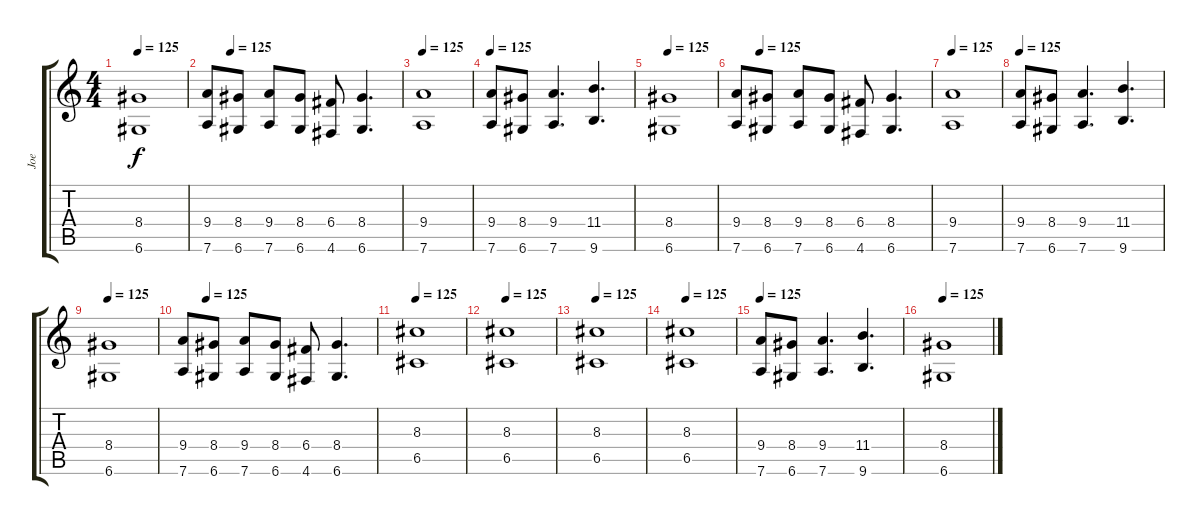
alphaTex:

\track ("Joe" "Joe") {instrument overdrivenguitar}
\staff {score tabs}
\tuning (D4 A3 F3 C3 G2 D2) {hide}
\ts (4 4)
\tempo 125
\clef g2
\ks c
(8.4 6.6).1{dy f} |
\tempo (125 0.125)
(9.4 7.6).8 (8.4 6.6).8 (9.4 7.6).8 (8.4 6.6).8 (6.4 4.6).8 (8.4 6.6).4{d} |
\tempo 125
(9.4 7.6).1 |
\tempo 125
(9.4 7.6).8 (8.4 6.6).8 (9.4 7.6).4{d} (11.4 9.6).4{d} |
\tempo 125
(8.4 6.6).1 |
\tempo (125 0.125)
(9.4 7.6).8 (8.4 6.6).8 (9.4 7.6).8 (8.4 6.6).8 (6.4 4.6).8 (8.4 6.6).4{d} |
\tempo 125
(9.4 7.6).1 |
\tempo 125
(9.4 7.6).8 (8.4 6.6).8 (9.4 7.6).4{d} (11.4 9.6).4{d} |
\tempo 125
(8.4 6.6).1 |
\tempo (125 0.125)
(9.4 7.6).8 (8.4 6.6).8 (9.4 7.6).8 (8.4 6.6).8 (6.4 4.6).8 (8.4 6.6).4{d} |
\tempo 125
(8.3 6.5).1 |
\tempo 125
(8.3 6.5).1 |
\tempo 125
(8.3 6.5).1 |
\tempo 125
(8.3 6.5).1 |
\tempo 125
(9.4 7.6).8 (8.4 6.6).8 (9.4 7.6).4{d} (11.4 9.6).4{d} |
\tempo 125
(8.4 6.6).1
